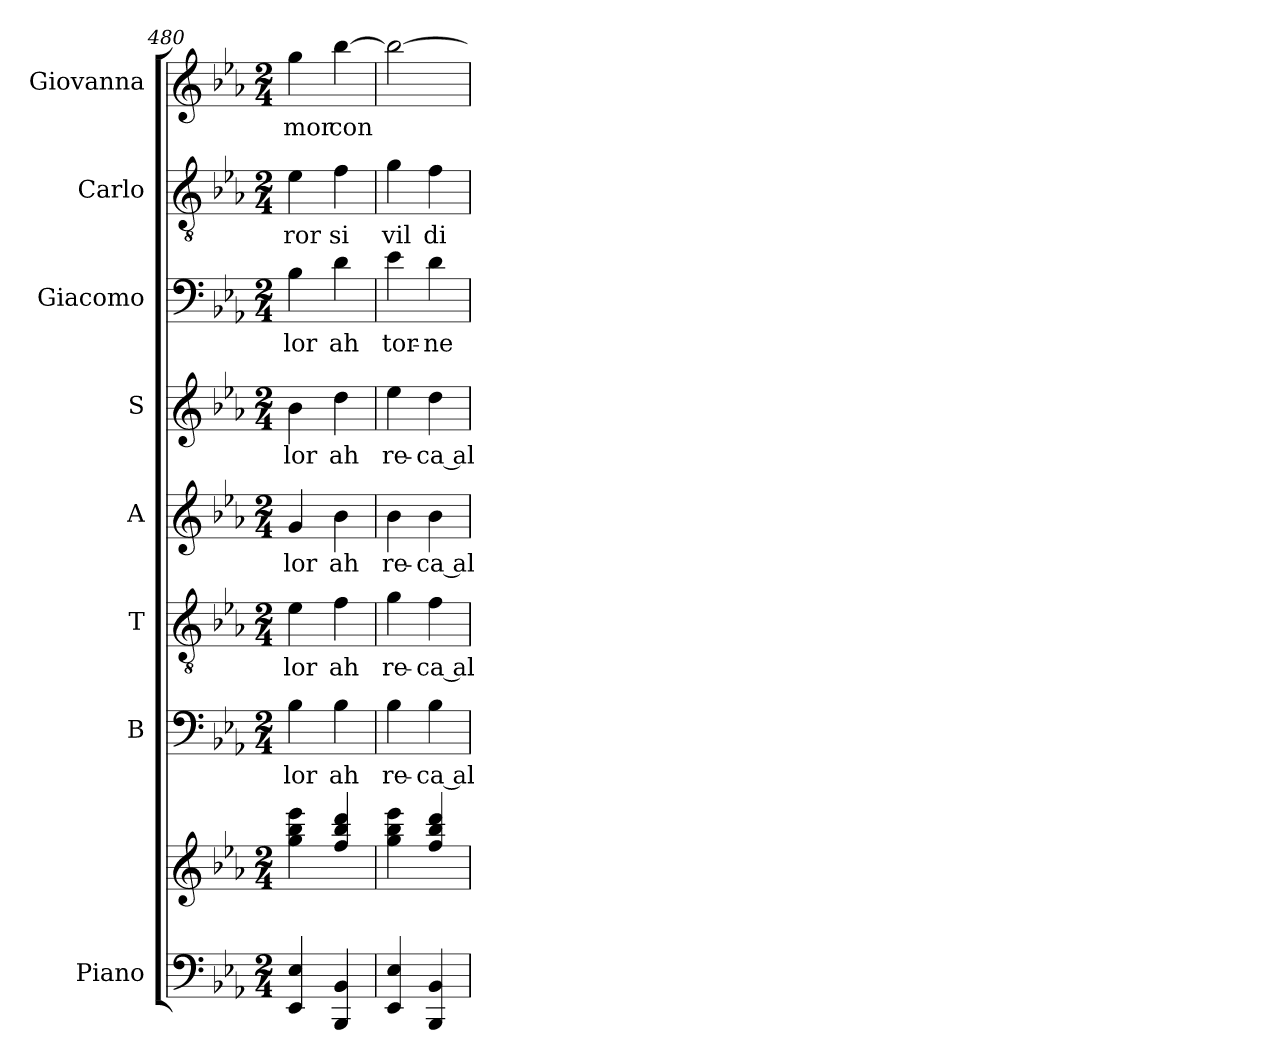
**kern	**kern	**kern	**text	**kern	**text	**kern	**text	**kern	**text	**kern	**text	**kern	**text	**kern	**text
*part8	*part8	*part7	*part7	*part6	*part6	*part5	*part5	*part4	*part4	*part3	*part3	*part2	*part2	*part1	*part1
*staff9	*staff8	*staff7	*staff7	*staff6	*staff6	*staff5	*staff5	*staff4	*staff4	*staff3	*staff3	*staff2	*staff2	*staff1	*staff1
*I"Piano	*	*I"B	*	*I"T	*	*I"A	*	*I"S	*	*I"Giacomo	*	*I"Carlo	*	*I"Giovanna	*
*I'Pno	*	*I'B	*	*I'T	*	*I'A	*	*I'S	*	*	*	*	*	*	*
*clefF4	*clefG2	*clefF4	*	*clefGv2	*	*clefG2	*	*clefG2	*	*clefF4	*	*clefGv2	*	*clefG2	*
*k[b-e-a-]	*k[b-e-a-]	*k[b-e-a-]	*	*k[b-e-a-]	*	*k[b-e-a-]	*	*k[b-e-a-]	*	*k[b-e-a-]	*	*k[b-e-a-]	*	*k[b-e-a-]	*
*M2/4	*M2/4	*M2/4	*	*M2/4	*	*M2/4	*	*M2/4	*	*M2/4	*	*M2/4	*	*M2/4	*
=480	=480	=480	=480	=480	=480	=480	=480	=480	=480	=480	=480	=480	=480	=480	=480
!	!	!	!LO:LY:b	!	!LO:LY:b	!	!LO:LY:b	!	!LO:LY:b	!	!LO:LY:b	!	!LO:LY:b	!	!LO:LY:b
4EE-/ 4E-/	4gg\ 4bb-\ 4eee-\	4B-\	-lor	4e-\	-lor	4g/	-lor	4b-\	-lor	4B-\	-lor	4e-\	-ror	4gg\	-mor
!	!	!	!LO:LY:b	!	!LO:LY:b	!	!LO:LY:b	!	!LO:LY:b	!	!LO:LY:b	!	!LO:LY:b	!	!LO:LY:b
4BBB-/ 4BB-/	4ff/ 4bb-/ 4ddd/	4B-\	ah	4f\	ah	4b-\	ah	4dd\	ah	4d\	ah	4f\	si	[4bb-\	con
=481	=481	=481	=481	=481	=481	=481	=481	=481	=481	=481	=481	=481	=481	=481	=481
!	!	!	!LO:LY:b	!	!LO:LY:b	!	!LO:LY:b	!	!LO:LY:b	!	!LO:LY:b	!	!LO:LY:b	!	!
4EE-/ 4E-/	4gg\ 4bb-\ 4eee-\	4B-\	re-	4g\	re-	4b-\	re-	4ee-\	re-	4e-\	tor-	4g\	vil	2bb-\_	.
!	!	!	!LO:LY:b	!	!LO:LY:b	!	!LO:LY:b	!	!LO:LY:b	!	!LO:LY:b	!	!LO:LY:b	!	!
4BBB-/ 4BB-/	4ff/ 4bb-/ 4ddd/	4B-\	-ca al-	4f\	-ca al-	4b-\	-ca al-	4dd\	-ca al-	4d\	-ne-	4f\	di	.	.
=	=	=	=	=	=	=	=	=	=	=	=	=	=	=	=
*-	*-	*-	*-	*-	*-	*-	*-	*-	*-	*-	*-	*-	*-	*-	*-
